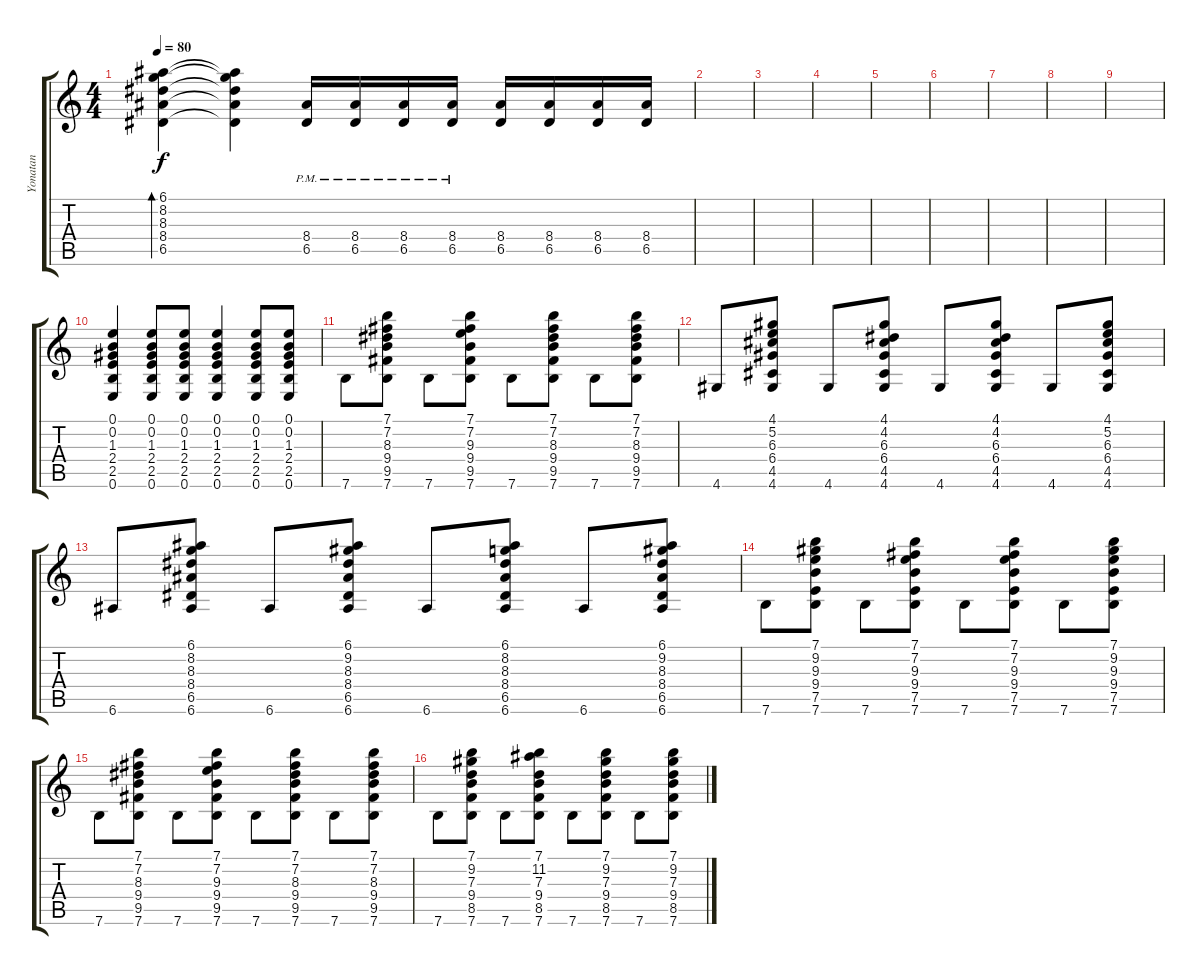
\track ("Yonatan" "Yonatan") {instrument electricguitarjazz}
\staff {score tabs}
\tuning (E4 B3 G3 D3 A2 E2) {hide}
\ts (4 4)
\tempo 80
\clef g2
\ks c
(6.1 8.2 8.3 8.4 6.5).4{bd 60 dy f} (6.1{t} 8.2{t} 8.3{t} 8.4{t} 6.5{t}).4{instrument distortionguitar} (8.4 6.5{pm}).16 (8.4 6.5{pm}).16 (8.4 6.5{pm}).16 (8.4 6.5{pm}).16 (8.4 6.5).16 (8.4 6.5).16 (8.4 6.5).16 (8.4 6.5).16 |
|
|
|
|
|
|
|
|
(0.1 0.2 1.3 2.4 2.5 0.6).4 (0.1 0.2 1.3 2.4 2.5 0.6).8 (0.1 0.2 1.3 2.4 2.5 0.6).8 (0.1 0.2 1.3 2.4 2.5 0.6).4 (0.1 0.2 1.3 2.4 2.5 0.6).8 (0.1 0.2 1.3 2.4 2.5 0.6).8 |
7.6.8 (7.1 7.2 8.3 9.4 9.5 7.6).8 7.6.8 (7.1 7.2 9.3 9.4 9.5 7.6).8 7.6.8 (7.1 7.2 8.3 9.4 9.5 7.6).8 7.6.8 (7.1 7.2 8.3 9.4 9.5 7.6).8 |
4.6.8 (4.1 5.2 6.3 6.4 4.5 4.6).8 4.6.8 (4.1 4.2 6.3 6.4 4.5 4.6).8 4.6.8 (4.1 4.2 6.3 6.4 4.5 4.6).8 4.6.8 (4.1 5.2 6.3 6.4 4.5 4.6).8 |
6.6.8 (6.1 8.2 8.3 8.4 6.5 6.6).8 6.6.8 (6.1 9.2 8.3 8.4 6.5 6.6).8 6.6.8 (6.1 8.2 8.3 8.4 6.5 6.6).8 6.6.8 (6.1 9.2 8.3 8.4 6.5 6.6).8 |
7.6.8 (7.1 9.2 9.3 9.4 7.5 7.6).8 7.6.8 (7.1 7.2 9.3 9.4 7.5 7.6).8 7.6.8 (7.1 7.2 9.3 9.4 7.5 7.6).8 7.6.8 (7.1 9.2 9.3 9.4 7.5 7.6).8 |
7.6.8 (7.1 7.2 8.3 9.4 9.5 7.6).8 7.6.8 (7.1 7.2 9.3 9.4 9.5 7.6).8 7.6.8 (7.1 7.2 8.3 9.4 9.5 7.6).8 7.6.8 (7.1 7.2 8.3 9.4 9.5 7.6).8 |
7.6.8 (7.1 9.2 7.3 9.4 8.5 7.6).8 7.6.8 (7.1 11.2 7.3 9.4 8.5 7.6).8 7.6.8 (7.1 9.2 7.3 9.4 8.5 7.6).8 7.6.8 (7.1 9.2 7.3 9.4 8.5 7.6).8
